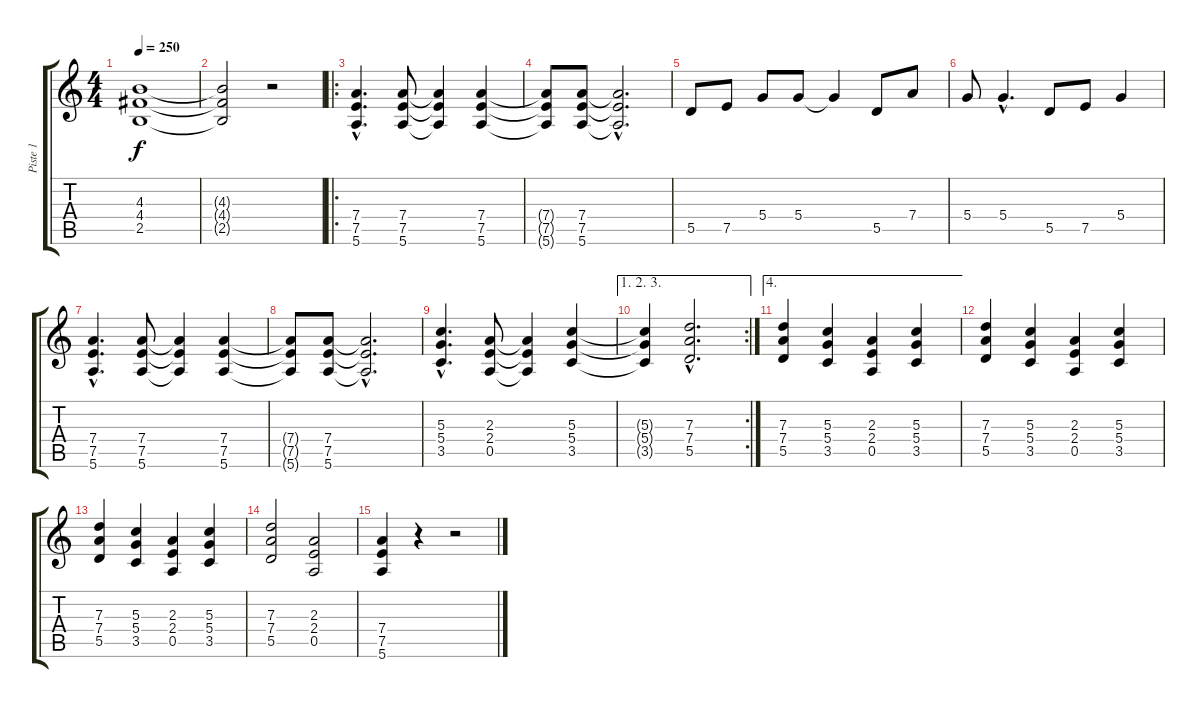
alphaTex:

\track ("Piste 1" "Piste 1") {instrument distortionguitar}
\staff {score tabs}
\tuning (E4 B3 G3 D3 A2 E2) {hide}
\ts (4 4)
\tempo 250
\clef g2
\ks c
(4.3 4.4 2.5).1{dy f} |
(4.3{t} 4.4{t} 2.5{t}).2 r.2 |
\ro
(7.4{hac} 7.5{hac} 5.6{hac}).4{d} (7.4 7.5 5.6).8 (7.4{t} 7.5{t} 5.6{t}).4 (7.4 7.5 5.6).4 |
(7.4{t} 7.5{t} 5.6{t}).8 (7.4 7.5 5.6).8 (7.4{hac t} 7.5{hac t} 5.6{hac t}).2{d} |
5.5.8 7.5.8 5.4.8 5.4.8 5.4{t}.4 5.5.8 7.4.8 |
5.4.8 5.4{hac}.4{d} 5.5.8 7.5.8 5.4.4 |
(7.4{hac} 7.5{hac} 5.6{hac}).4{d} (7.4 7.5 5.6).8 (7.4{t} 7.5{t} 5.6{t}).4 (7.4 7.5 5.6).4 |
(7.4{t} 7.5{t} 5.6{t}).8 (7.4 7.5 5.6).8 (7.4{hac t} 7.5{hac t} 5.6{hac t}).2{d} |
(5.3{hac} 5.4{hac} 3.5{hac}).4{d} (2.3 2.4 0.5).8 (2.3{t} 2.4{t} 0.5{t}).4 (5.3 5.4 3.5).4 |
\ae (1 2 3)
\rc 2
(5.3{t} 5.4{t} 3.5{t}).4 (7.3{hac} 7.4{hac} 5.5{hac}).2{d} |
\ae 4
(7.3 7.4 5.5).4 (5.3 5.4 3.5).4 (2.3 2.4 0.5).4 (5.3 5.4 3.5).4 |
(7.3 7.4 5.5).4 (5.3 5.4 3.5).4 (2.3 2.4 0.5).4 (5.3 5.4 3.5).4 |
(7.3 7.4 5.5).4 (5.3 5.4 3.5).4 (2.3 2.4 0.5).4 (5.3 5.4 3.5).4 |
(7.3 7.4 5.5).2 (2.3 2.4 0.5).2 |
(7.4 7.5 5.6).4 r.4 r.2
